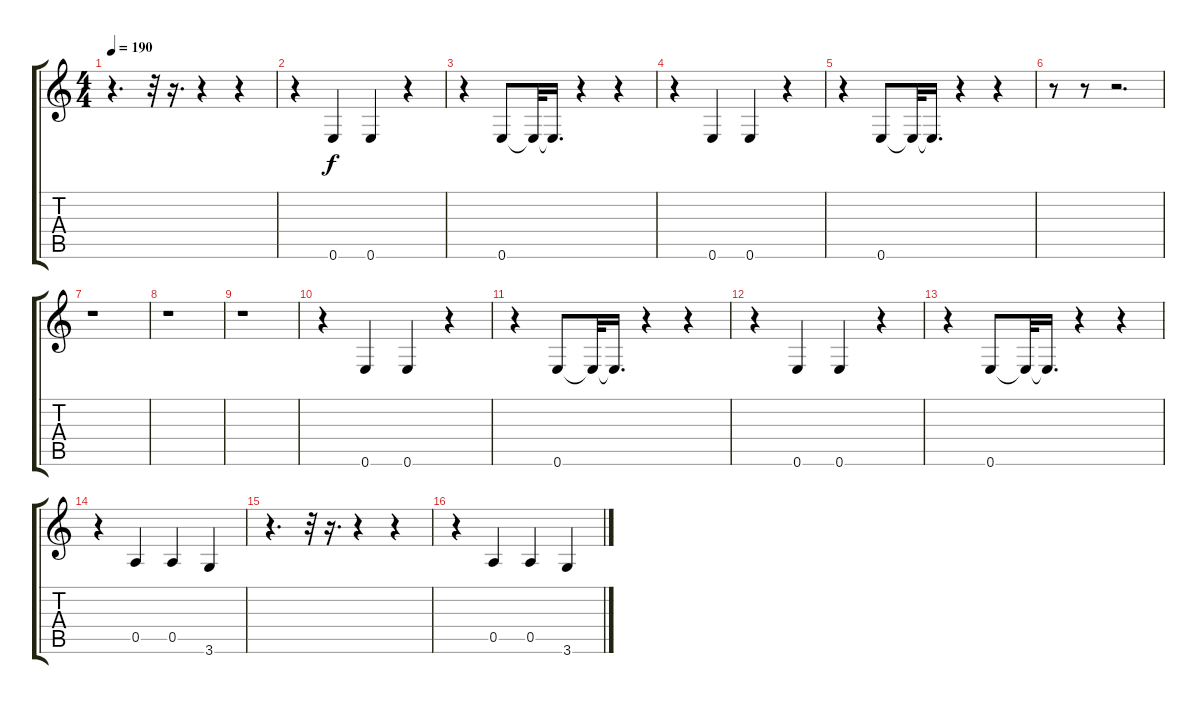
\track "" {instrument electricbassfinger}
\staff {score tabs}
\tuning (E4 B3 G3 D3 A2 E2) {hide}
\ts (4 4)
\tempo 190
\clef g2
\ks c
r.4{d dy f} r.32 r.16{d} r.4 r.4 |
r.4 0.6.4 0.6.4 r.4 |
r.4 0.6.8 0.6{t}.32 0.6{t}.16{d} r.4 r.4 |
r.4 0.6.4 0.6.4 r.4 |
r.4 0.6.8 0.6{t}.32 0.6{t}.16{d} r.4 r.4 |
r.8 r.8 r.2{d} |
r.1 |
r.1 |
r.1 |
r.4 0.6.4 0.6.4 r.4 |
r.4 0.6.8 0.6{t}.32 0.6{t}.16{d} r.4 r.4 |
r.4 0.6.4 0.6.4 r.4 |
r.4 0.6.8 0.6{t}.32 0.6{t}.16{d} r.4 r.4 |
r.4 0.5.4 0.5.4 3.6.4 |
r.4{d} r.32 r.16{d} r.4 r.4 |
r.4 0.5.4 0.5.4 3.6.4
